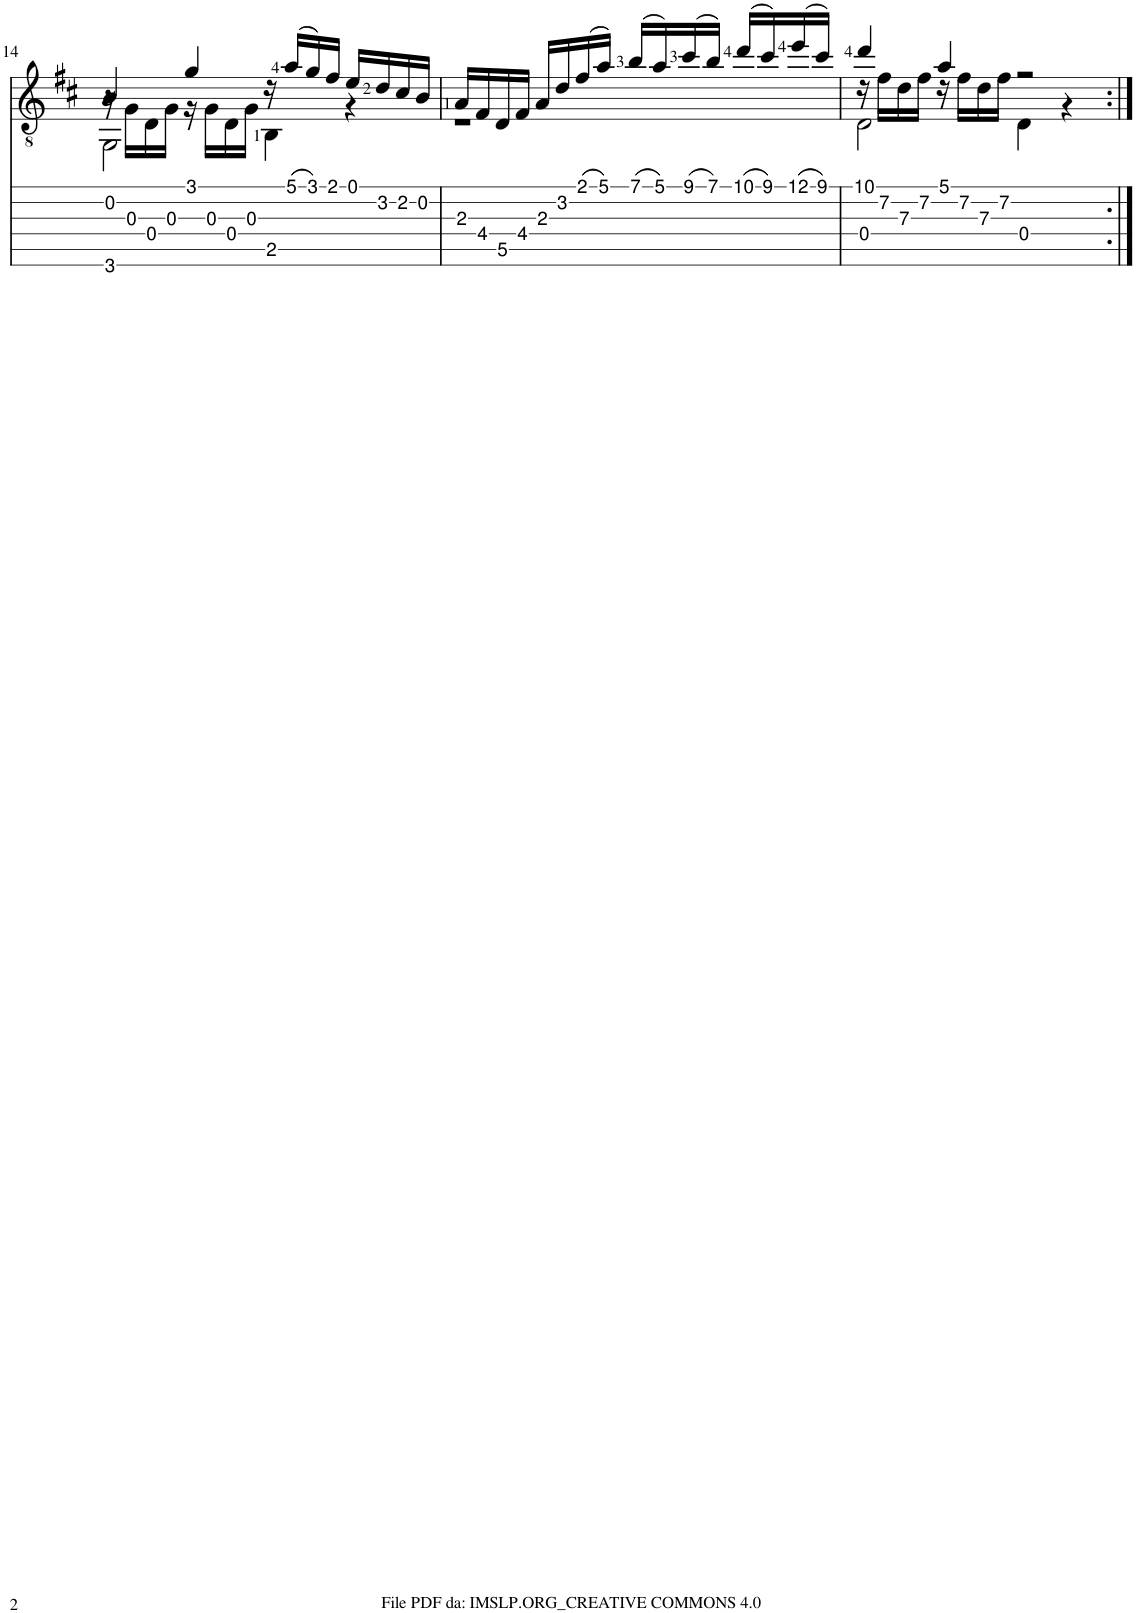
**kern	**kern
*part1	*part1
*staff2	*staff1
*I"Guitar	*
*I'Guit.	*
!!LO:PB:g=z
*	*clefGv2
*k[f#c#]	*k[f#c#]
*M4/4	*M4/4
=14	=14
*^	*^
*	*^	*	*^
4B	16r	2GG	4B/	16r	2GG\
.	16GLL	.	.	16G\LL	.
.	16D	.	.	16D\	.
.	16GJJ	.	.	16G\JJ	.
4g	16r	.	4g/	16r	.
.	16GLL	.	.	16G\LL	.
.	16D	.	.	16D\	.
.	16GJJ	.	.	16G\JJ	.
16r	4BB	2ryy	16r	4BB\	2ryy
16aLL	.	.	(16a/LL	.	.
16g	.	.	16g/)	.	.
16f#JJ	.	.	16f#/JJ	.	.
16eLL	4r	.	16e/LL	4r	.
16dJ	.	.	16d/	.	.
16c#L	.	.	16c#/	.	.
16BJJ	.	.	16B/JJ	.	.
*	*v	*v	*	*	*
*	*	*	*v	*v
=15	=15	=15	=15
16ALL	1r	16A/LL	1r
16F#J	.	16F#/	.
16DL	.	16D/	.
16F#JJ	.	16F#/JJ	.
16ALL	.	16A/LL	.
16dJ	.	16d/	.
16f#L	.	(16f#/	.
16aJJ	.	16a/JJ)	.
16bLL	.	(16b/LL	.
16aJ	.	16a/)	.
16cc#L	.	(16cc#/	.
16bJJ	.	16b/JJ)	.
16ddLL	.	(16dd/LL	.
16cc#J	.	16cc#/)	.
16eeL	.	(16ee/	.
16cc#JJ	.	16cc#/JJ)	.
=16	=16	=16	=16
*	*^	*	*^
4dd	16r	2D	4dd/	16r	2D\
.	16f#LL	.	.	16f#\LL	.
.	16d	.	.	16d\	.
.	16f#JJ	.	.	16f#\JJ	.
4a	16r	.	4a/	16r	.
.	16f#LL	.	.	16f#\LL	.
.	16d	.	.	16d\	.
.	16f#JJ	.	.	16f#\JJ	.
2r	2ryy	4D	2r	2ryy	4D\
.	.	4r	.	.	4r
*v	*v	*v	*	*	*
*	*v	*v	*v
=:|!	=:|!
*-	*-
